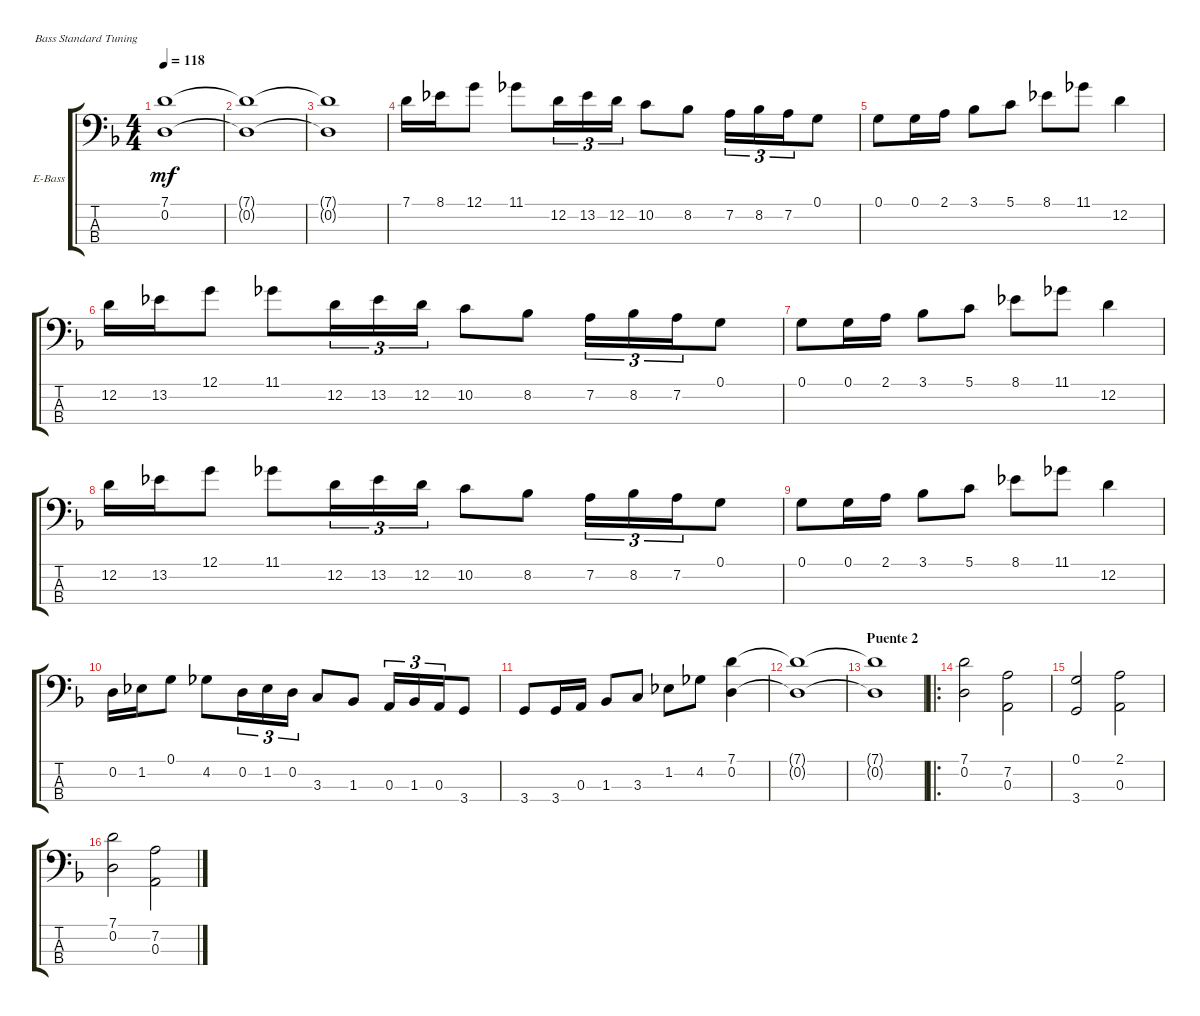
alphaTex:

\defaultSystemsLayout 4
\bracketExtendMode groupsimilarinstruments
\firstSystemTrackNameOrientation horizontal
\otherSystemsTrackNameOrientation horizontal
\track ("Electric Bass" "E-Bass") {instrument electricbassfinger}
\staff {score tabs}
\tuning (G2 D2 A1 E1)
\ts (4 4)
\tempo 118
\clef f4
\scale
0.333333
\ks f
(7.1{t} 0.2{t}).1{dy mf} |
\scale
0.333333 (7.1{t} 0.2{t}).1 |
\scale
0.333333 (7.1{t} 0.2{t}).1 |
\scale
0.333333 7.1.16 8.1.16 12.1.8 11.1.8{beam merge} 12.2.16{tu (3 2)} 13.2.16{tu (3 2)} 12.2.16{tu (3 2)} 10.2.8 8.2.8 7.2.16{tu (3 2)} 8.2.16{tu (3 2)} 7.2.16{tu (3 2) beam merge} 0.1.8 |
\scale
0.333333 0.1.8 0.1.16 2.1.16 3.1.8 5.1.8 8.1.8 11.1.8 12.2.4 |
\scale
0.333333 12.2.16 13.2.16 12.1.8 11.1.8{beam merge} 12.2.16{tu (3 2)} 13.2.16{tu (3 2)} 12.2.16{tu (3 2)} 10.2.8 8.2.8 7.2.16{tu (3 2)} 8.2.16{tu (3 2)} 7.2.16{tu (3 2) beam merge} 0.1.8 |
\scale
0.333333 0.1.8 0.1.16 2.1.16 3.1.8 5.1.8 8.1.8 11.1.8 12.2.4 |
\scale
0.333333 12.2.16 13.2.16 12.1.8 11.1.8{beam merge} 12.2.16{tu (3 2)} 13.2.16{tu (3 2)} 12.2.16{tu (3 2)} 10.2.8 8.2.8 7.2.16{tu (3 2)} 8.2.16{tu (3 2)} 7.2.16{tu (3 2) beam merge} 0.1.8 |
\scale
0.333333 0.1.8 0.1.16 2.1.16 3.1.8 5.1.8 8.1.8 11.1.8 12.2.4 |
\scale
0.333333 0.2.16 1.2.16 0.1.8 4.2.8{beam merge} 0.2.16{tu (3 2) beam merge} 1.2.16{tu (3 2)} 0.2.16{tu (3 2)} 3.3.8 1.3.8 0.3.16{tu (3 2)} 1.3.16{tu (3 2)} 0.3.16{tu (3 2) beam merge} 3.4.8 |
\scale
0.333333 3.4.8 3.4.16 0.3.16 1.3.8 3.3.8 1.2.8 4.2.8 (0.2 7.1).4 |
\scale
0.333333 (0.2{t} 7.1{t}).1 |
\section ("" "Puente 2")
\scale
0.313131 (0.2{t} 7.1{t}).1 |
\ro
\scale
0.373737 (0.2 7.1).2 (7.2 0.3).2 |
\scale
0.313131 (0.1 3.4).2 (2.1 0.3).2 |
\scale
0.333333 (0.2 7.1).2 (7.2 0.3).2
